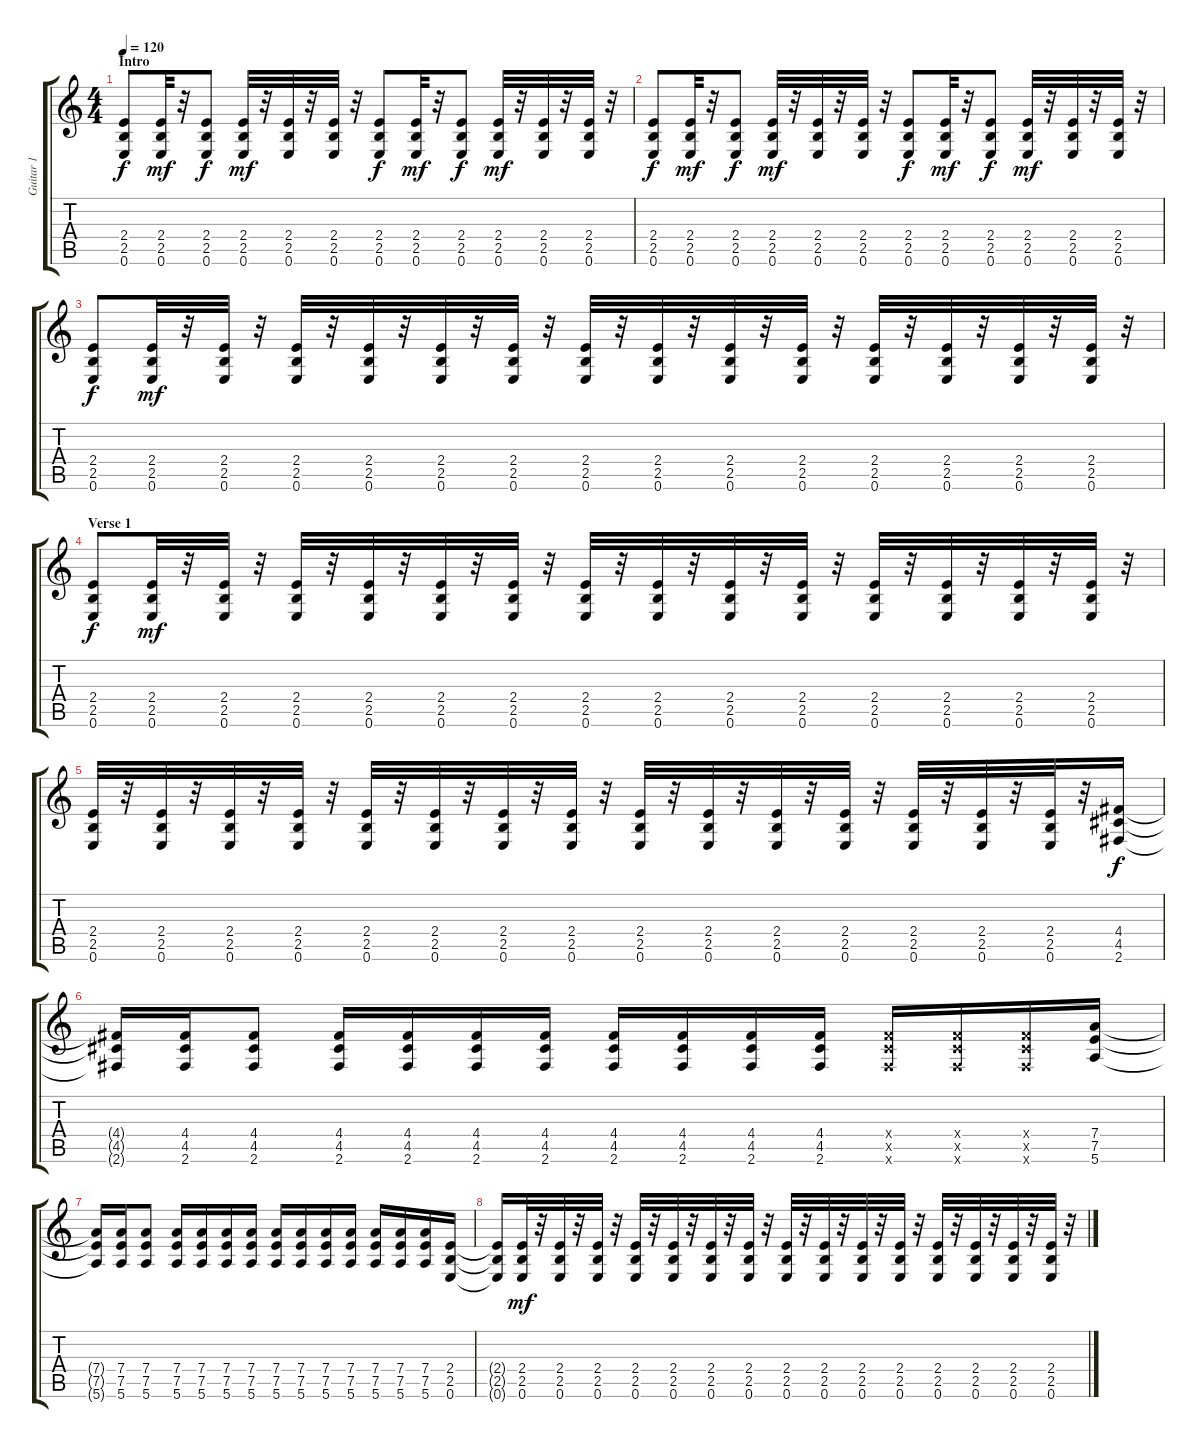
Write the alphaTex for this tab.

\track ("Guitar 1" "Guitar 1") {instrument distortionguitar}
\staff {score tabs}
\tuning (E4 B3 G3 D3 A2 E2) {hide}
\ts (4 4)
\section ("" "Intro")
\tempo 120
\clef g2
\ks c
(2.4 2.5 0.6).8{dy f instrument distortionguitar} (2.4 2.5 0.6).32{dy mf} r.32 (2.4 2.5 0.6).8{dy f} (2.4 2.5 0.6).32{dy mf} r.32 (2.4 2.5 0.6).32 r.32 (2.4 2.5 0.6).32 r.32 (2.4 2.5 0.6).8{dy f} (2.4 2.5 0.6).32{dy mf} r.32 (2.4 2.5 0.6).8{dy f} (2.4 2.5 0.6).32{dy mf} r.32 (2.4 2.5 0.6).32 r.32 (2.4 2.5 0.6).32 r.32 |
(2.4 2.5 0.6).8{dy f} (2.4 2.5 0.6).32{dy mf} r.32 (2.4 2.5 0.6).8{dy f} (2.4 2.5 0.6).32{dy mf} r.32 (2.4 2.5 0.6).32 r.32 (2.4 2.5 0.6).32 r.32 (2.4 2.5 0.6).8{dy f} (2.4 2.5 0.6).32{dy mf} r.32 (2.4 2.5 0.6).8{dy f} (2.4 2.5 0.6).32{dy mf} r.32 (2.4 2.5 0.6).32 r.32 (2.4 2.5 0.6).32 r.32 |
(2.4 2.5 0.6).8{dy f} (2.4 2.5 0.6).32{dy mf} r.32 (2.4 2.5 0.6).32 r.32 (2.4 2.5 0.6).32 r.32 (2.4 2.5 0.6).32 r.32 (2.4 2.5 0.6).32 r.32 (2.4 2.5 0.6).32 r.32 (2.4 2.5 0.6).32 r.32 (2.4 2.5 0.6).32 r.32 (2.4 2.5 0.6).32 r.32 (2.4 2.5 0.6).32 r.32 (2.4 2.5 0.6).32 r.32 (2.4 2.5 0.6).32 r.32 (2.4 2.5 0.6).32 r.32 (2.4 2.5 0.6).32 r.32 |
\section ("" "Verse 1")
(2.4 2.5 0.6).8{dy f} (2.4 2.5 0.6).32{dy mf} r.32 (2.4 2.5 0.6).32 r.32 (2.4 2.5 0.6).32 r.32 (2.4 2.5 0.6).32 r.32 (2.4 2.5 0.6).32 r.32 (2.4 2.5 0.6).32 r.32 (2.4 2.5 0.6).32 r.32 (2.4 2.5 0.6).32 r.32 (2.4 2.5 0.6).32 r.32 (2.4 2.5 0.6).32 r.32 (2.4 2.5 0.6).32 r.32 (2.4 2.5 0.6).32 r.32 (2.4 2.5 0.6).32 r.32 (2.4 2.5 0.6).32 r.32 |
(2.4 2.5 0.6).32 r.32 (2.4 2.5 0.6).32 r.32 (2.4 2.5 0.6).32 r.32 (2.4 2.5 0.6).32 r.32 (2.4 2.5 0.6).32 r.32 (2.4 2.5 0.6).32 r.32 (2.4 2.5 0.6).32 r.32 (2.4 2.5 0.6).32 r.32 (2.4 2.5 0.6).32 r.32 (2.4 2.5 0.6).32 r.32 (2.4 2.5 0.6).32 r.32 (2.4 2.5 0.6).32 r.32 (2.4 2.5 0.6).32 r.32 (2.4 2.5 0.6).32 r.32 (2.4 2.5 0.6).32 r.32 (4.4 4.5 2.6).16{dy f} |
(4.4{t} 4.5{t} 2.6{t}).16 (4.4 4.5 2.6).16 (4.4 4.5 2.6).8 (4.4 4.5 2.6).16 (4.4 4.5 2.6).16 (4.4 4.5 2.6).16 (4.4 4.5 2.6).16 (4.4 4.5 2.6).16 (4.4 4.5 2.6).16 (4.4 4.5 2.6).16 (4.4 4.5 2.6).16 (4.4{x} 4.5{x} 2.6{x}).16 (4.4{x} 4.5{x} 2.6{x}).16 (4.4{x} 4.5{x} 2.6{x}).16 (7.4 7.5 5.6).16 |
(7.4{t} 7.5{t} 5.6{t}).16 (7.4 7.5 5.6).16 (7.4 7.5 5.6).8 (7.4 7.5 5.6).16 (7.4 7.5 5.6).16 (7.4 7.5 5.6).16 (7.4 7.5 5.6).16 (7.4 7.5 5.6).16 (7.4 7.5 5.6).16 (7.4 7.5 5.6).16 (7.4 7.5 5.6).16 (7.4 7.5 5.6).16 (7.4 7.5 5.6).16 (7.4 7.5 5.6).16 (2.4 2.5 0.6).16 |
(2.4{t} 2.5{t} 0.6{t}).16 (2.4 2.5 0.6).32{dy mf} r.32 (2.4 2.5 0.6).32 r.32 (2.4 2.5 0.6).32 r.32 (2.4 2.5 0.6).32 r.32 (2.4 2.5 0.6).32 r.32 (2.4 2.5 0.6).32 r.32 (2.4 2.5 0.6).32 r.32 (2.4 2.5 0.6).32 r.32 (2.4 2.5 0.6).32 r.32 (2.4 2.5 0.6).32 r.32 (2.4 2.5 0.6).32 r.32 (2.4 2.5 0.6).32 r.32 (2.4 2.5 0.6).32 r.32 (2.4 2.5 0.6).32 r.32 (2.4 2.5 0.6).32 r.32
